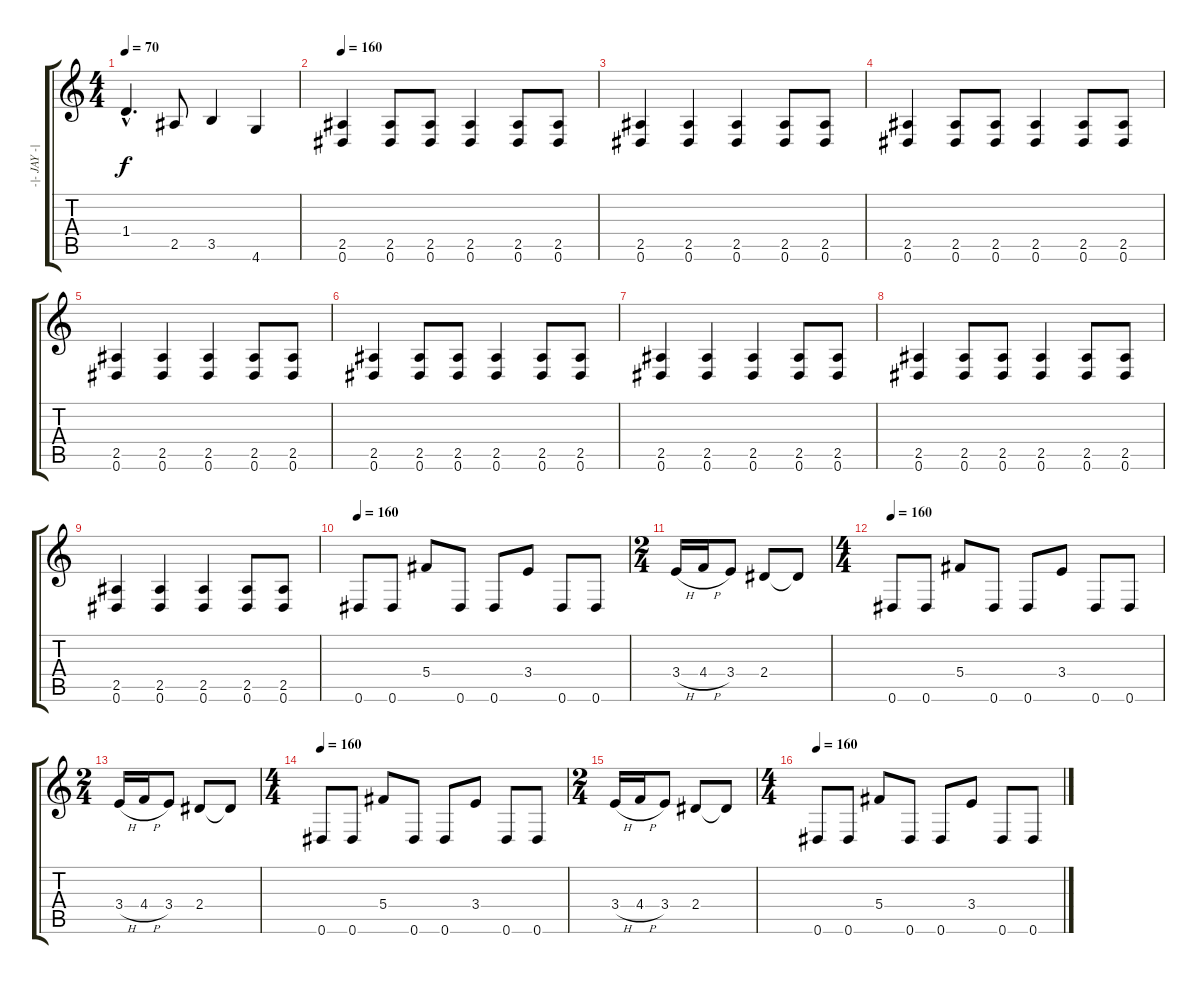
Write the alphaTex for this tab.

\track ("-|- JAY -|-" "-|- JAY -|") {instrument overdrivenguitar}
\staff {score tabs}
\tuning (Eb4 Bb3 Gb3 Db3 Ab2 Eb2) {hide}
\ts (4 4)
\tempo 70
\clef g2
\ks c
1.4{hac}.4{d dy f} 2.5.8 3.5.4 4.6.4 |
\tempo 160
(2.5 0.6).4 (2.5 0.6).8 (2.5 0.6).8 (2.5 0.6).4 (2.5 0.6).8 (2.5 0.6).8 |
(2.5 0.6).4 (2.5 0.6).4 (2.5 0.6).4 (2.5 0.6).8 (2.5 0.6).8 |
(2.5 0.6).4 (2.5 0.6).8 (2.5 0.6).8 (2.5 0.6).4 (2.5 0.6).8 (2.5 0.6).8 |
(2.5 0.6).4 (2.5 0.6).4 (2.5 0.6).4 (2.5 0.6).8 (2.5 0.6).8 |
(2.5 0.6).4 (2.5 0.6).8 (2.5 0.6).8 (2.5 0.6).4 (2.5 0.6).8 (2.5 0.6).8 |
(2.5 0.6).4 (2.5 0.6).4 (2.5 0.6).4 (2.5 0.6).8 (2.5 0.6).8 |
(2.5 0.6).4 (2.5 0.6).8 (2.5 0.6).8 (2.5 0.6).4 (2.5 0.6).8 (2.5 0.6).8 |
(2.5 0.6).4 (2.5 0.6).4 (2.5 0.6).4 (2.5 0.6).8 (2.5 0.6).8 |
\tempo 160
0.6.8 0.6.8 5.4.8 0.6.8 0.6.8 3.4.8 0.6.8 0.6.8 |
\ts (2 4)
3.4{h}.16 4.4{h}.16 3.4.8 2.4.8 2.4{t}.8 |
\ts (4 4)
\tempo 160
0.6.8 0.6.8 5.4.8 0.6.8 0.6.8 3.4.8 0.6.8 0.6.8 |
\ts (2 4)
3.4{h}.16 4.4{h}.16 3.4.8 2.4.8 2.4{t}.8 |
\ts (4 4)
\tempo 160
0.6.8 0.6.8 5.4.8 0.6.8 0.6.8 3.4.8 0.6.8 0.6.8 |
\ts (2 4)
3.4{h}.16 4.4{h}.16 3.4.8 2.4.8 2.4{t}.8 |
\ts (4 4)
\tempo 160
0.6.8 0.6.8 5.4.8 0.6.8 0.6.8 3.4.8 0.6.8 0.6.8
